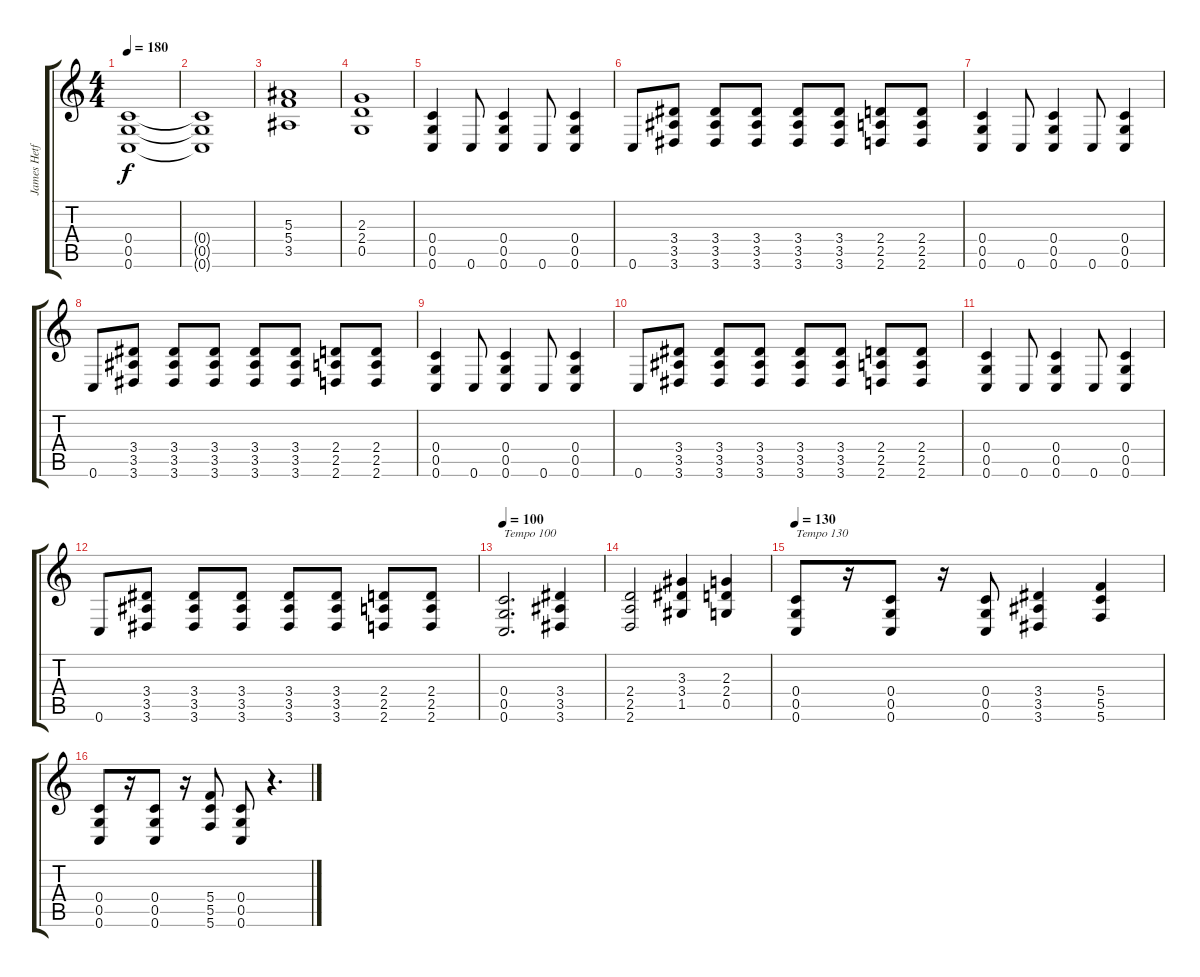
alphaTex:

\track ("James Hetfield" "James Hetf") {instrument distortionguitar}
\staff {score tabs}
\tuning (D4 A3 F3 C3 G2 C2) {hide}
\ts (4 4)
\tempo 180
\clef g2
\ks c
(0.4 0.5 0.6).1{dy f} |
(0.4{t} 0.5{t} 0.6{t}).1 |
(5.3 5.4 3.5).1 |
(2.3 2.4 0.5).1 |
(0.4 0.5 0.6).4 0.6.8 (0.4 0.5 0.6).4 0.6.8 (0.4 0.5 0.6).4 |
0.6.8 (3.4 3.5 3.6).8 (3.4 3.5 3.6).8 (3.4 3.5 3.6).8 (3.4 3.5 3.6).8 (3.4 3.5 3.6).8 (2.4 2.5 2.6).8 (2.4 2.5 2.6).8 |
(0.4 0.5 0.6).4 0.6.8 (0.4 0.5 0.6).4 0.6.8 (0.4 0.5 0.6).4 |
0.6.8 (3.4 3.5 3.6).8 (3.4 3.5 3.6).8 (3.4 3.5 3.6).8 (3.4 3.5 3.6).8 (3.4 3.5 3.6).8 (2.4 2.5 2.6).8 (2.4 2.5 2.6).8 |
(0.4 0.5 0.6).4 0.6.8 (0.4 0.5 0.6).4 0.6.8 (0.4 0.5 0.6).4 |
0.6.8 (3.4 3.5 3.6).8 (3.4 3.5 3.6).8 (3.4 3.5 3.6).8 (3.4 3.5 3.6).8 (3.4 3.5 3.6).8 (2.4 2.5 2.6).8 (2.4 2.5 2.6).8 |
(0.4 0.5 0.6).4 0.6.8 (0.4 0.5 0.6).4 0.6.8 (0.4 0.5 0.6).4 |
0.6.8 (3.4 3.5 3.6).8 (3.4 3.5 3.6).8 (3.4 3.5 3.6).8 (3.4 3.5 3.6).8 (3.4 3.5 3.6).8 (2.4 2.5 2.6).8 (2.4 2.5 2.6).8 |
\tempo 100
(0.4 0.5 0.6).2{d txt "Tempo 100"} (3.4 3.5 3.6).4 |
(2.4 2.5 2.6).2 (3.3 3.4 1.5).4 (2.3 2.4 0.5).4 |
\tempo 130
(0.4 0.5 0.6).8{txt "Tempo 130"} r.16 (0.4 0.5 0.6).8 r.16 (0.4 0.5 0.6).8 (3.4 3.5 3.6).4 (5.4 5.5 5.6).4 |
(0.4 0.5 0.6).8 r.16 (0.4 0.5 0.6).8 r.16 (5.4 5.5 5.6).8 (0.4 0.5 0.6).8 r.4{d}
